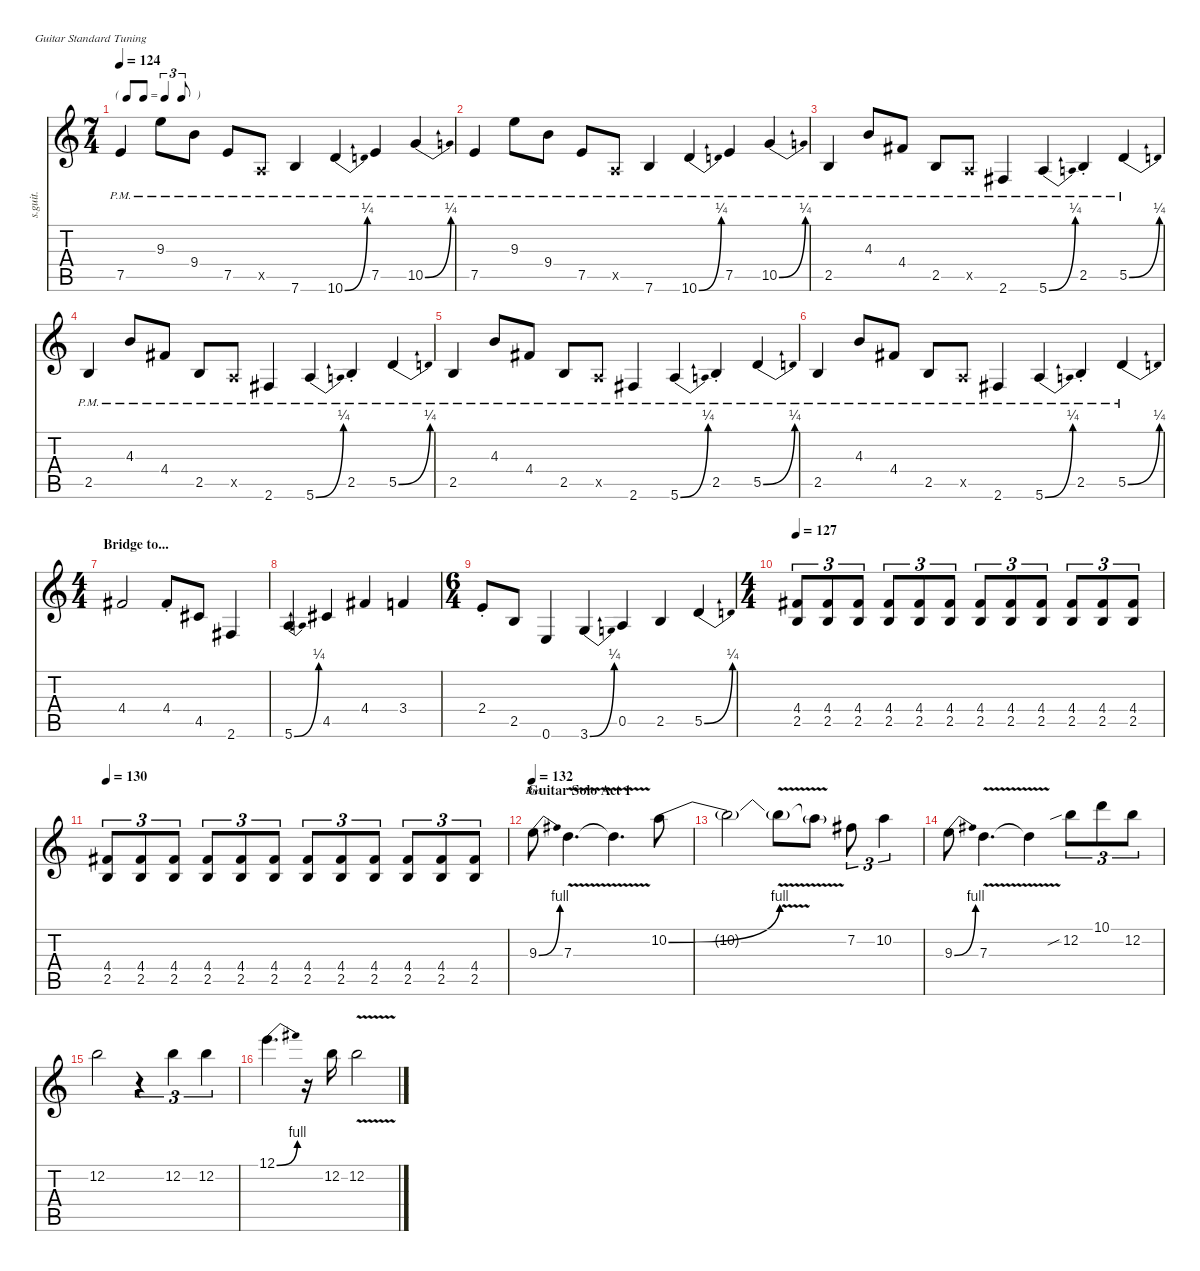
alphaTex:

\defaultSystemsLayout 4
\hideDynamics
\bracketExtendMode nobrackets
\track ("David Gilmour | Fender Stratocaster | Lead Guitar" "s.guit.") {instrument overdrivenguitar}
\staff {score tabs}
\tuning (E4 B3 G3 D3 A2 E2)
\chord ("Bm" 3 1 2 2 0 x) {showdiagram false}
\ts (7 4)
\tf triplet8th
\tempo 124
\clef g2
\ks c
7.5{pm}.4{dy f} 9.3{pm}.8 9.4{pm}.8 7.5{pm}.8 0.5{pm x}.8 7.6{pm}.4 10.6{be (bend 0 0 30 1) pm}.4 7.5{pm}.4 10.5{be (bend 0 0 30 1) pm}.4 |
7.5{pm}.4 9.3{pm}.8 9.4{pm}.8 7.5{pm}.8 0.5{pm x}.8 7.6{pm}.4 10.6{be (bend 0 0 30 1) pm}.4 7.5{pm}.4 10.5{be (bend 0 0 30 1) pm}.4 |
2.5{pm}.4 4.3{pm}.8 4.4{pm acc #}.8 2.5{pm}.8 0.5{pm x}.8 2.6{pm acc #}.4 5.6{be (bend 0 0 15 1) pm}.4 2.5{pm st}.4 5.5{be (bend 0 0 15 1) pm}.4 |
2.5{pm}.4 4.3{pm}.8 4.4{pm acc #}.8 2.5{pm}.8 0.5{pm x}.8 2.6{pm acc #}.4 5.6{be (bend 0 0 15 1) pm}.4 2.5{pm st}.4 5.5{be (bend 0 0 15 1) pm}.4 |
2.5{pm}.4 4.3{pm}.8 4.4{pm acc #}.8 2.5{pm}.8 0.5{pm x}.8 2.6{pm acc #}.4 5.6{be (bend 0 0 15 1) pm}.4 2.5{pm st}.4 5.5{be (bend 0 0 15 1) pm}.4 |
2.5{pm}.4 4.3{pm}.8 4.4{pm acc #}.8 2.5{pm}.8 0.5{pm x}.8 2.6{pm acc #}.4 5.6{be (bend 0 0 15 1) pm}.4 2.5{pm st}.4 5.5{be (bend 0 0 15 1) pm}.4 |
\ts (4 4)
\beaming (8 2 2 2 2)
\section ("" "Bridge to...")
4.4{acc #}.2 4.4{st acc #}.8 4.5{acc #}.8 2.6{acc #}.4 |
5.6{be (bend 0 0 15 1)}.4 4.5{acc #}.4 4.4{acc #}.4 3.4.4 |
\ts (6 4)
\beaming (8 2 2 2 2)
2.4{st}.8 2.5.8 0.6.4 3.6{be (bend 0 0 15 1)}.4 0.5.4 2.5.4 5.5{be (bend 0 0 15 1)}.4 |
\ts (4 4)
\beaming (8 2 2 2 2)
\tempo 127
(4.4{acc #} 2.5).8{tu (3 2)} (4.4{acc #} 2.5).8{tu (3 2)} (4.4{acc #} 2.5).8{tu (3 2)} (4.4{acc #} 2.5).8{tu (3 2)} (4.4{acc #} 2.5).8{tu (3 2)} (4.4{acc #} 2.5).8{tu (3 2)} (4.4{acc #} 2.5).8{tu (3 2)} (4.4{acc #} 2.5).8{tu (3 2)} (4.4{acc #} 2.5).8{tu (3 2)} (4.4{acc #} 2.5).8{tu (3 2)} (4.4{acc #} 2.5).8{tu (3 2)} (4.4{acc #} 2.5).8{tu (3 2)} |
\tempo 130
(4.4{acc #} 2.5).8{tu (3 2)} (4.4{acc #} 2.5).8{tu (3 2)} (4.4{acc #} 2.5).8{tu (3 2)} (4.4{acc #} 2.5).8{tu (3 2)} (4.4{acc #} 2.5).8{tu (3 2)} (4.4{acc #} 2.5).8{tu (3 2)} (4.4{acc #} 2.5).8{tu (3 2)} (4.4{acc #} 2.5).8{tu (3 2)} (4.4{acc #} 2.5).8{tu (3 2)} (4.4{acc #} 2.5).8{tu (3 2)} (4.4{acc #} 2.5).8{tu (3 2)} (4.4{acc #} 2.5).8{tu (3 2)} |
\section ("" "Guitar Solo Act 1")
\tempo 132
9.3{be (bend 0 0 15 4)}.8{ch "Bm"} 7.3{v}.4{d} 7.3{t}.4{d} 10.2{be (bend 0 0 15 4)}.8 |
10.2{t}.2 10.2{v t}.8 10.2{t}.8 7.2{acc #}.8{tu (3 2)} 10.2.4{tu (3 2)} |
9.3{be (bend 0 0 15 4)}.8 7.3{v}.4{d} 7.3{t}.4 12.2{sib}.8{tu (3 2)} 10.1.8{tu (3 2)} 12.2.8{tu (3 2)} |
12.2.2 r.4{tu (3 2)} 12.2.4{tu (3 2)} 12.2.4{tu (3 2)} |
12.1{be (bend 0 0 15 4)}.4{d} r.16 12.2.16 12.2{v}.2
